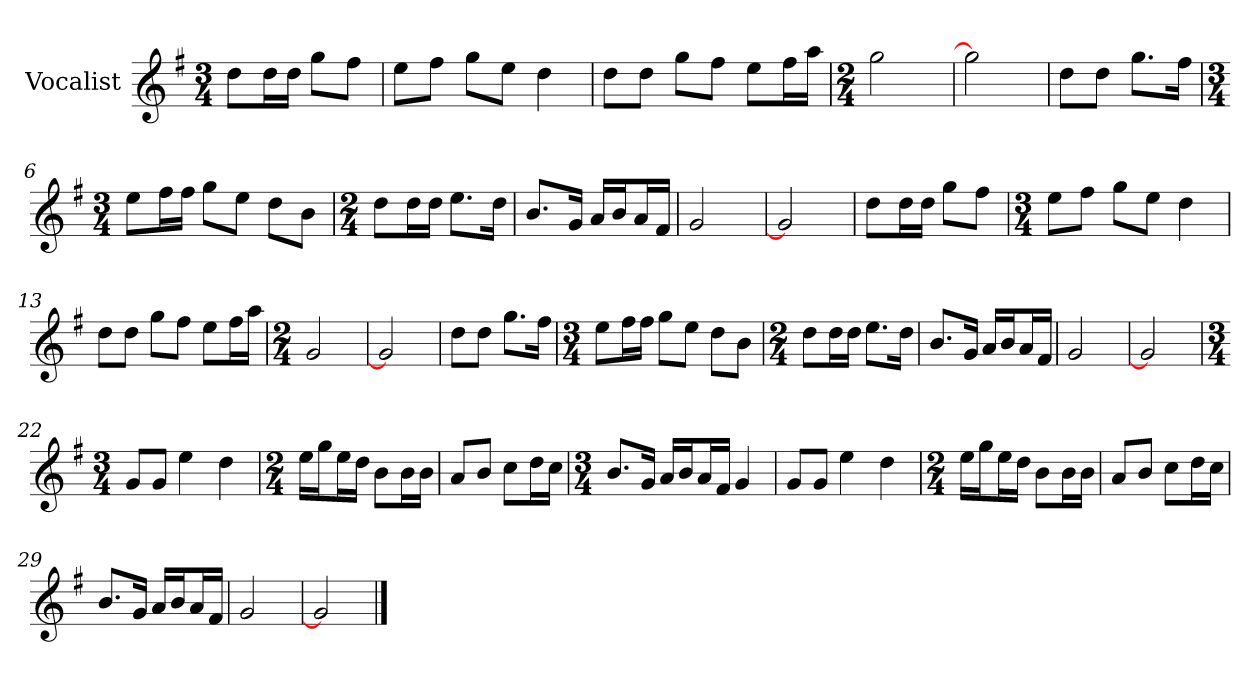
**kern
*part1
*staff1
*I"Vocalist
*k[f#]
*G:
*M3/4
=
8ddL
16ddL
16ddJJ
8ggL
8ff#J
=1
8eeL
8ff#J
8ggL
8eeJ
4dd
=2
8ddL
8ddJ
8ggL
8ff#J
8eeL
16ff#L
16aaJJ
=3
*M2/4
2gg
=4
2gg]
=5
8ddL
8ddJ
8.ggL
16ff#Jk
=6
*M3/4
8eeL
16ff#L
16ff#JJ
8ggL
8eeJ
8ddL
8bJ
=7
*M2/4
8ddL
16ddL
16ddJJ
8.eeL
16ddJk
=8
8.bL
16gJk
16aLL
16bJ
16aL
16f#JJ
=9
2g
=10
2g]
=11
8ddL
16ddL
16ddJJ
8ggL
8ff#J
=12
*M3/4
8eeL
8ff#J
8ggL
8eeJ
4dd
=13
8ddL
8ddJ
8ggL
8ff#J
8eeL
16ff#L
16aaJJ
=14
*M2/4
2g
=15
2g]
=16
8ddL
8ddJ
8.ggL
16ff#Jk
=17
*M3/4
8eeL
16ff#L
16ff#JJ
8ggL
8eeJ
8ddL
8bJ
=18
*M2/4
8ddL
16ddL
16ddJJ
8.eeL
16ddJk
=19
8.bL
16gJk
16aLL
16bJ
16aL
16f#JJ
=20
2g
=21
2g]
=22
*M3/4
8gL
8gJ
4ee
4dd
=23
*M2/4
16eeLL
16ggJ
16eeL
16ddJJ
8bL
16bL
16bJJ
=24
8aL
8bJ
8ccL
16ddL
16ccJJ
=25
*M3/4
8.bL
16gJk
16aLL
16bJ
16aL
16f#JJ
4g
=26
8gL
8gJ
4ee
4dd
=27
*M2/4
16eeLL
16ggJ
16eeL
16ddJJ
8bL
16bL
16bJJ
=28
8aL
8bJ
8ccL
16ddL
16ccJJ
=29
8.bL
16gJk
16aLL
16bJ
16aL
16f#JJ
=30
2g
=31
2g]
==
*-
